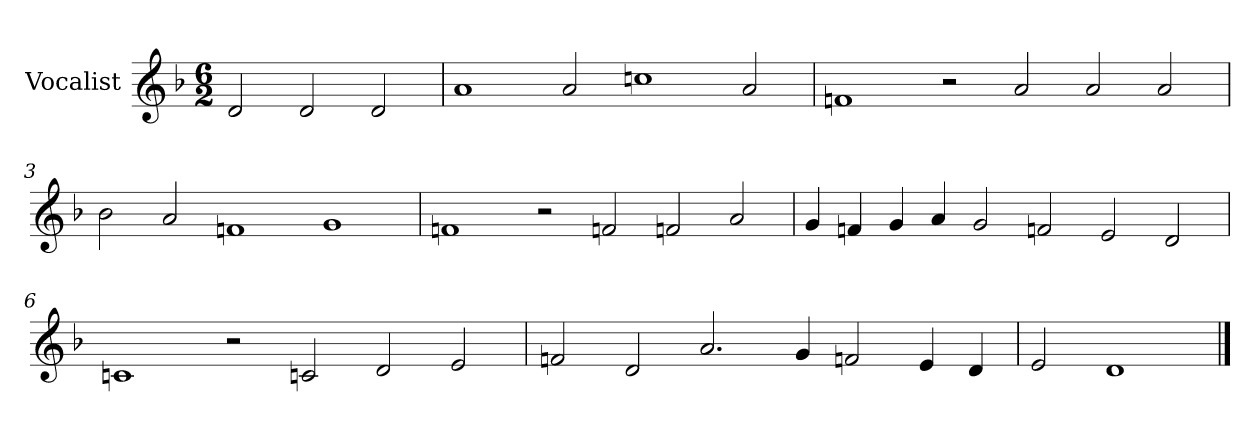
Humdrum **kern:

**kern
*part1
*staff1
*I"Vocalist
*k[b-]
*d:
*M6/2
=
2d
2d
2d
=1
1a
2a
1ccn
2a
=2
1fn
2r
2a
2a
2a
=3
2b-
2a
1fn
1g
=4
1fn
2r
2fn
2fn
2a
=5
4g
4fn
4g
4a
2g
2fn
2e
2d
=6
1cn
2r
2cn
2d
2e
=7
2fn
2d
2.a
4g
2fn
4e
4d
=8
2e
1d
==
*-
